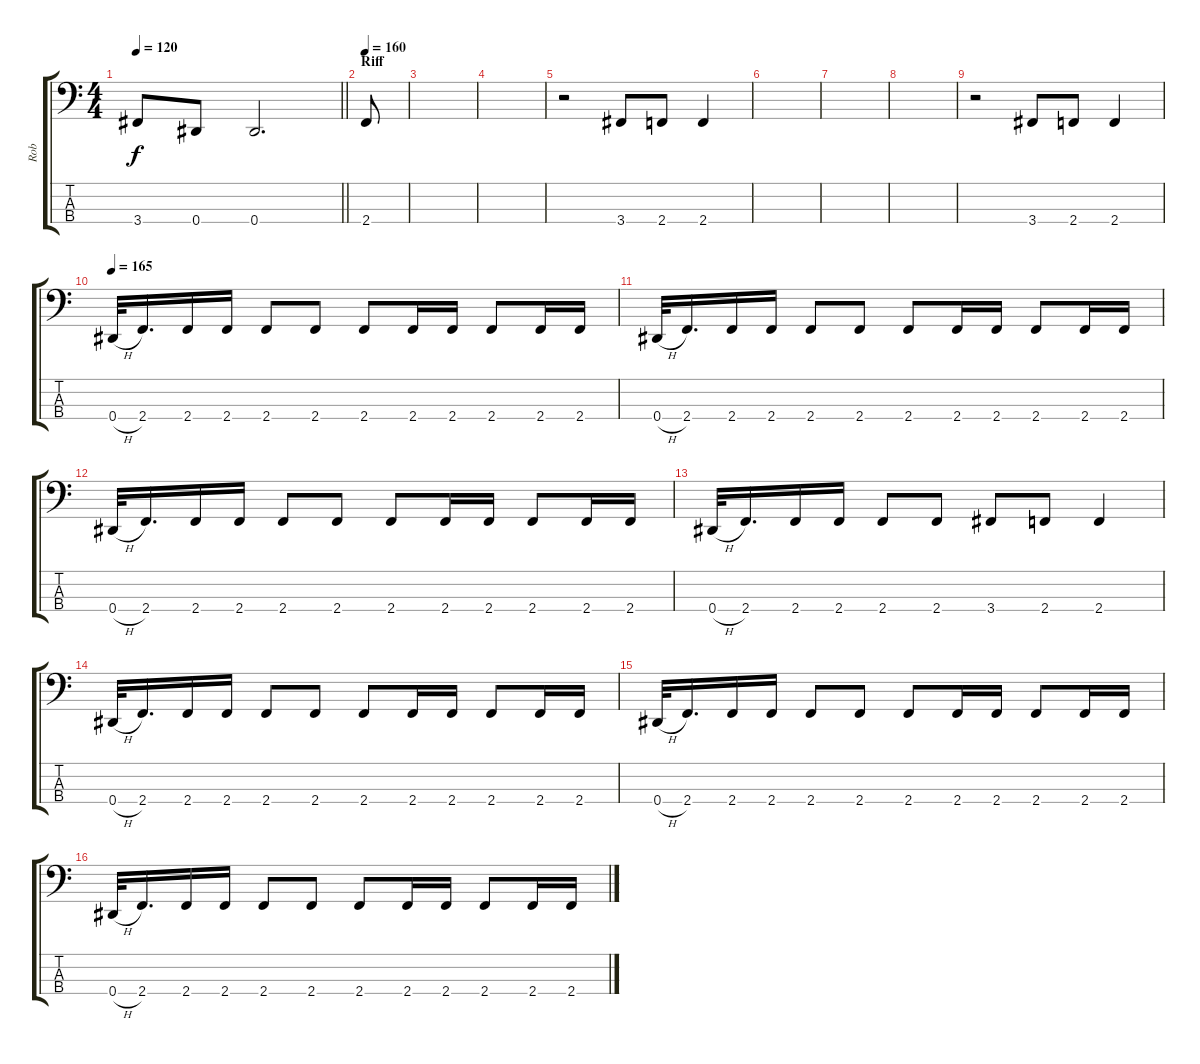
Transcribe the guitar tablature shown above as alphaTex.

\track ("Rob" "Rob") {instrument electricbassfinger}
\staff {score tabs}
\tuning (Gb2 Db2 Ab1 Eb1) {hide}
\ts (4 4)
\tempo 120
\clef f4
\barLineRight lightlight
\ks c
3.4.8{dy f} 0.4.8 0.4.2{d} |
\section ("" "Riff")
\tempo 160
2.4.8 |
|
|
r.2 3.4.8 2.4.8 2.4.4 |
|
|
|
r.2 3.4.8 2.4.8 2.4.4 |
\tempo 165
0.4{h}.32 2.4.16{d} 2.4.16 2.4.16 2.4.8 2.4.8 2.4.8 2.4.16 2.4.16 2.4.8 2.4.16 2.4.16 |
0.4{h}.32 2.4.16{d} 2.4.16 2.4.16 2.4.8 2.4.8 2.4.8 2.4.16 2.4.16 2.4.8 2.4.16 2.4.16 |
0.4{h}.32 2.4.16{d} 2.4.16 2.4.16 2.4.8 2.4.8 2.4.8 2.4.16 2.4.16 2.4.8 2.4.16 2.4.16 |
0.4{h}.32 2.4.16{d} 2.4.16 2.4.16 2.4.8 2.4.8 3.4.8 2.4.8 2.4.4 |
0.4{h}.32 2.4.16{d} 2.4.16 2.4.16 2.4.8 2.4.8 2.4.8 2.4.16 2.4.16 2.4.8 2.4.16 2.4.16 |
0.4{h}.32 2.4.16{d} 2.4.16 2.4.16 2.4.8 2.4.8 2.4.8 2.4.16 2.4.16 2.4.8 2.4.16 2.4.16 |
0.4{h}.32 2.4.16{d} 2.4.16 2.4.16 2.4.8 2.4.8 2.4.8 2.4.16 2.4.16 2.4.8 2.4.16 2.4.16
